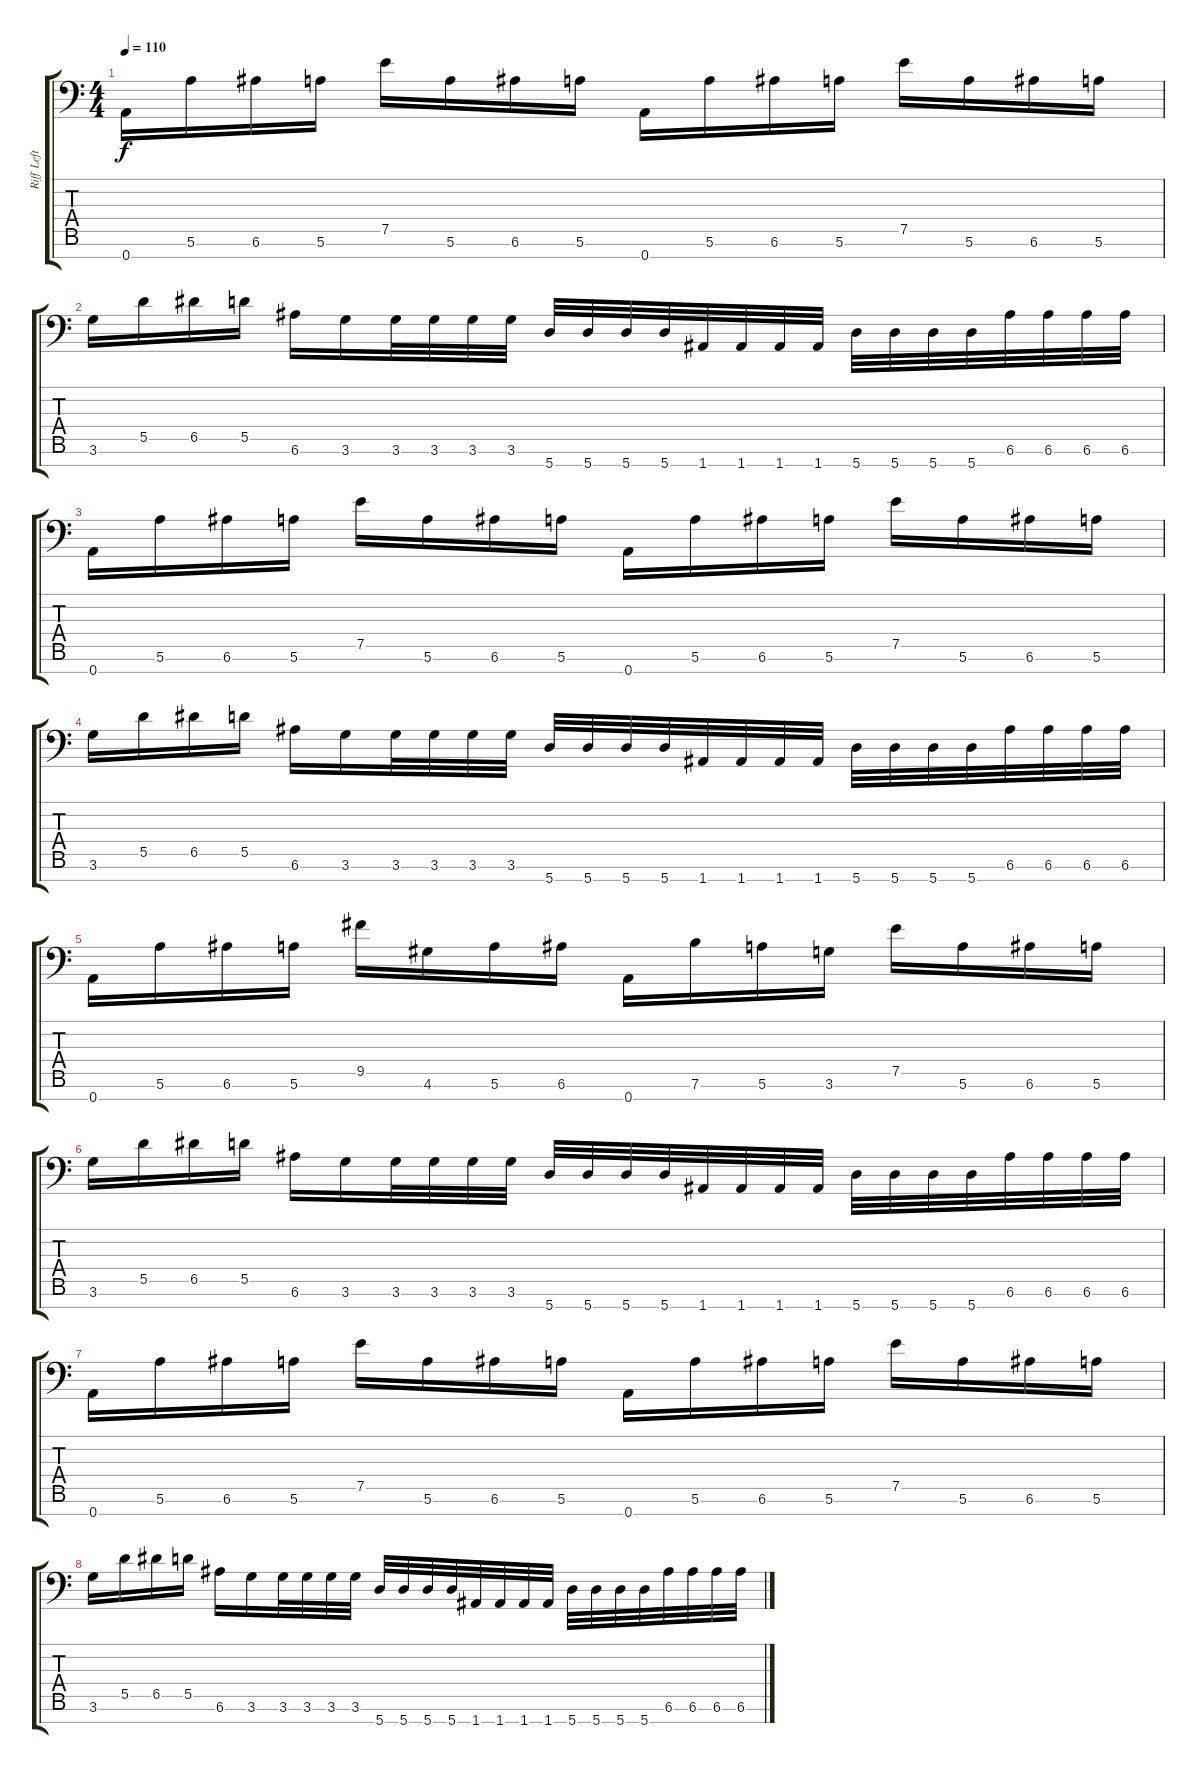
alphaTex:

\track ("Riff Left" "Riff Left") {instrument distortionguitar}
\staff {score tabs}
\tuning (F4 C4 G3 D3 A2 E2 A1) {hide}
\ts (4 4)
\tempo 110
\clef f4
\ks c
0.7.16{dy f} 5.6.16 6.6.16 5.6.16 7.5.16 5.6.16 6.6.16 5.6.16 0.7.16 5.6.16 6.6.16 5.6.16 7.5.16 5.6.16 6.6.16 5.6.16 |
3.6.16 5.5.16 6.5.16 5.5.16 6.6.16 3.6.16 3.6.32 3.6.32 3.6.32 3.6.32 5.7.32 5.7.32 5.7.32 5.7.32 1.7.32 1.7.32 1.7.32 1.7.32 5.7.32 5.7.32 5.7.32 5.7.32 6.6.32 6.6.32 6.6.32 6.6.32 |
0.7.16 5.6.16 6.6.16 5.6.16 7.5.16 5.6.16 6.6.16 5.6.16 0.7.16 5.6.16 6.6.16 5.6.16 7.5.16 5.6.16 6.6.16 5.6.16 |
3.6.16 5.5.16 6.5.16 5.5.16 6.6.16 3.6.16 3.6.32 3.6.32 3.6.32 3.6.32 5.7.32 5.7.32 5.7.32 5.7.32 1.7.32 1.7.32 1.7.32 1.7.32 5.7.32 5.7.32 5.7.32 5.7.32 6.6.32 6.6.32 6.6.32 6.6.32 |
0.7.16 5.6.16 6.6.16 5.6.16 9.5.16 4.6.16 5.6.16 6.6.16 0.7.16 7.6.16 5.6.16 3.6.16 7.5.16 5.6.16 6.6.16 5.6.16 |
3.6.16 5.5.16 6.5.16 5.5.16 6.6.16 3.6.16 3.6.32 3.6.32 3.6.32 3.6.32 5.7.32 5.7.32 5.7.32 5.7.32 1.7.32 1.7.32 1.7.32 1.7.32 5.7.32 5.7.32 5.7.32 5.7.32 6.6.32 6.6.32 6.6.32 6.6.32 |
0.7.16 5.6.16 6.6.16 5.6.16 7.5.16 5.6.16 6.6.16 5.6.16 0.7.16 5.6.16 6.6.16 5.6.16 7.5.16 5.6.16 6.6.16 5.6.16 |
3.6.16 5.5.16 6.5.16 5.5.16 6.6.16 3.6.16 3.6.32 3.6.32 3.6.32 3.6.32 5.7.32 5.7.32 5.7.32 5.7.32 1.7.32 1.7.32 1.7.32 1.7.32 5.7.32 5.7.32 5.7.32 5.7.32 6.6.32 6.6.32 6.6.32 6.6.32
